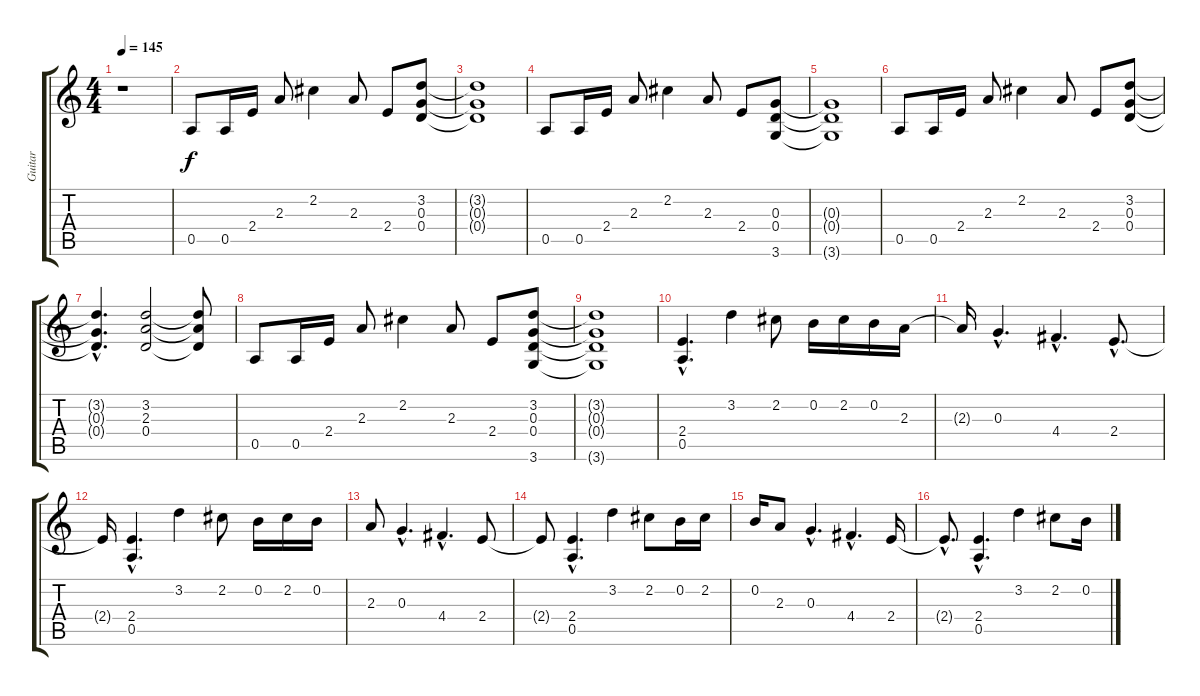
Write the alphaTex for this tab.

\track ("Guitar " "Guitar ") {instrument electricguitarclean}
\staff {score tabs}
\tuning (E4 B3 G3 D3 A2 E2) {hide}
\ts (4 4)
\tempo 145
\clef g2
\ks c
r.1{dy f instrument electricguitarclean} |
0.5.8 0.5.16 2.4.16 2.3.8 2.2.4 2.3.8 2.4.8 (3.2 0.3 0.4).8 |
(3.2{t} 0.3{t} 0.4{t}).1 |
0.5.8 0.5.16 2.4.16 2.3.8 2.2.4 2.3.8 2.4.8 (0.3 0.4 3.6).8 |
(0.3{t} 0.4{t} 3.6{t}).1 |
0.5.8 0.5.16 2.4.16 2.3.8 2.2.4 2.3.8 2.4.8 (3.2 0.3 0.4).8 |
(3.2{hac t} 0.3{hac t} 0.4{hac t}).4{d} (3.2 2.3 0.4).2 (3.2{t} 2.3{t} 0.4{t}).8 |
0.5.8 0.5.16 2.4.16 2.3.8 2.2.4 2.3.8 2.4.8 (3.2 0.3 0.4 3.6).8 |
(3.2{t} 0.3{t} 0.4{t} 3.6{t}).1 |
(2.4{hac} 0.5{hac}).4{d instrument overdrivenguitar} 3.2.4 2.2.8 0.2.16 2.2.16 0.2.16 2.3.16 |
2.3{t}.16 0.3{hac}.4{d} 4.4{hac}.4{d} 2.4{hac}.8{d} |
2.4{t}.16 (2.4{hac} 0.5{hac}).4{d} 3.2.4 2.2.8 0.2.16 2.2.16 0.2.16 |
2.3.8 0.3{hac}.4{d} 4.4{hac}.4{d} 2.4.8 |
2.4{t}.8 (2.4{hac} 0.5{hac}).4{d} 3.2.4 2.2.8 0.2.16 2.2.16 |
0.2.16 2.3.8 0.3{hac}.4{d} 4.4{hac}.4{d} 2.4.16 |
2.4{hac t}.8{d} (2.4{hac} 0.5{hac}).4{d} 3.2.4 2.2.8 0.2.16
